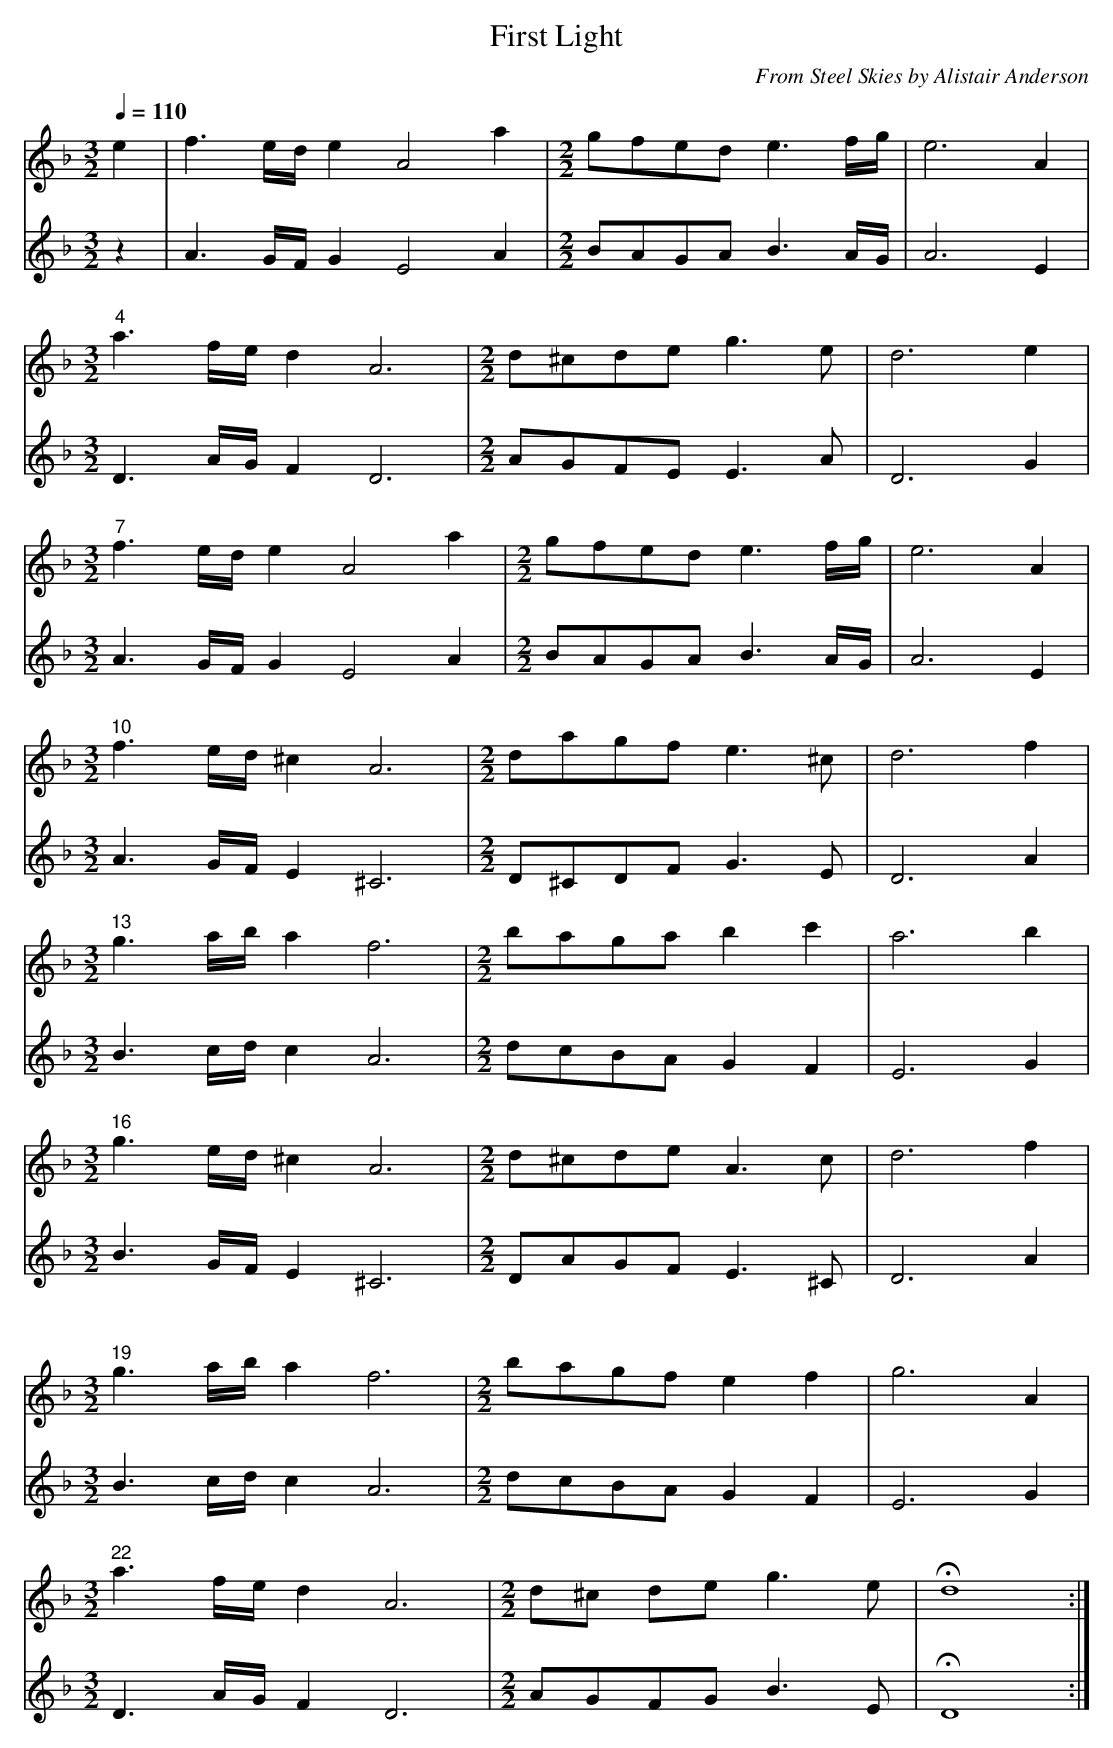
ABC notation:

X:1
T:First Light
C: From Steel Skies by Alistair Anderson
Q:1/4=110
M:3/2
L:1/8
K:F major
V:1
e2 | f3 e/d/ e2 A4 a2 | [M:2/2]gfed e3 f/g/ | e6 A2 |
V:2
z2 | A3 G/F/ G2 E4 A2 | [M:2/2]BAGA B3 A/G/ | A6 E2 |
V:1
"4"[M:3/2] a3 f/e/ d2 A6 | [M:2/2]d^cde g3 e | d6 e2 |
V:2
[M:3/2] D3 A/G/ F2 D6 | [M:2/2]AGFE E3 A | D6 G2 |
V:1
"7"[M:3/2]f3 e/d/ e2 A4 a2 | [M:2/2]gfed e3 f/g/ | e6 A2 |
V:2
[M:3/2]A3 G/F/ G2 E4 A2 | [M:2/2]BAGA B3 A/G/ | A6 E2 |
V:1
"10"[M:3/2]f3e/d/ ^c2 A6 | [M:2/2]dagf e3 ^c | d6 f2 |
V:2
[M:3/2]A3 G/F/ E2 ^C6 | [M:2/2]D^CDF G3 E | D6 A2 |
V:1
"13"[M:3/2]g3 a/b/ a2 f6| [M:2/2]baga b2 c'2 | a6 b2 |
V:2
[M:3/2]B3 c/d/ c2 A6 | [M:2/2]dcBA G2 F2 | E6 G2 |
V:1
"16"[M:3/2]g3 e/d/ ^c2 A6 | [M:2/2]d^cde A3 c | d6 f2 |
V:2
[M:3/2]B3 G/F/ E2 ^C6 | [M:2/2]DAGF E3 ^C | D6A2 |
V:1
"19"[M:3/2]g3 a/b/ a2 f6 | [M:2/2] bagf e2 f2 | g6 A2 |
V:2
[M:3/2]B3 c/d/ c2 A6 | [M:2/2] dcBA G2 F2 | E6 G2 |
V:1
"22"[M:3/2]a3 f/e/ d2 A6 | [M:2/2]d^c de g3 e | Hd8 :|
V:2
[M:3/2]D3 A/G/ F2 D6 | [M:2/2]AGFG B3 E | HD8 :|
